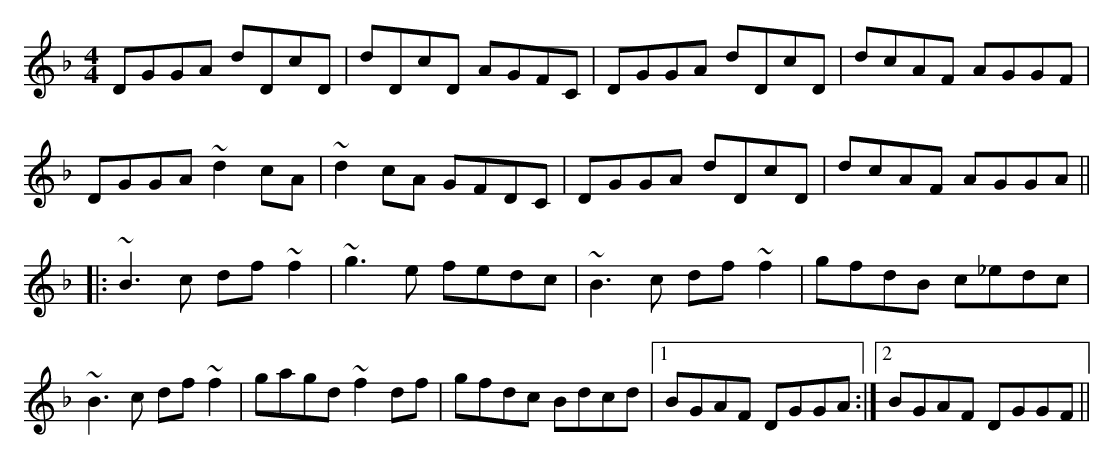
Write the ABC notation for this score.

X:1
M:4/4
K:Gdor
DGGA dDcD|dDcD AGFC|DGGA dDcD|dcAF AGGF|
DGGA ~d2cA|~d2cA GFDC|DGGA dDcD|dcAF AGGA||
|:~B3c df~f2|~g3e fedc|~B3c df~f2|gfdB c_edc|
~B3c df~f2|gagd ~f2df|gfdc Bdcd|1 BGAF DGGA:|2 BGAF DGGF||
